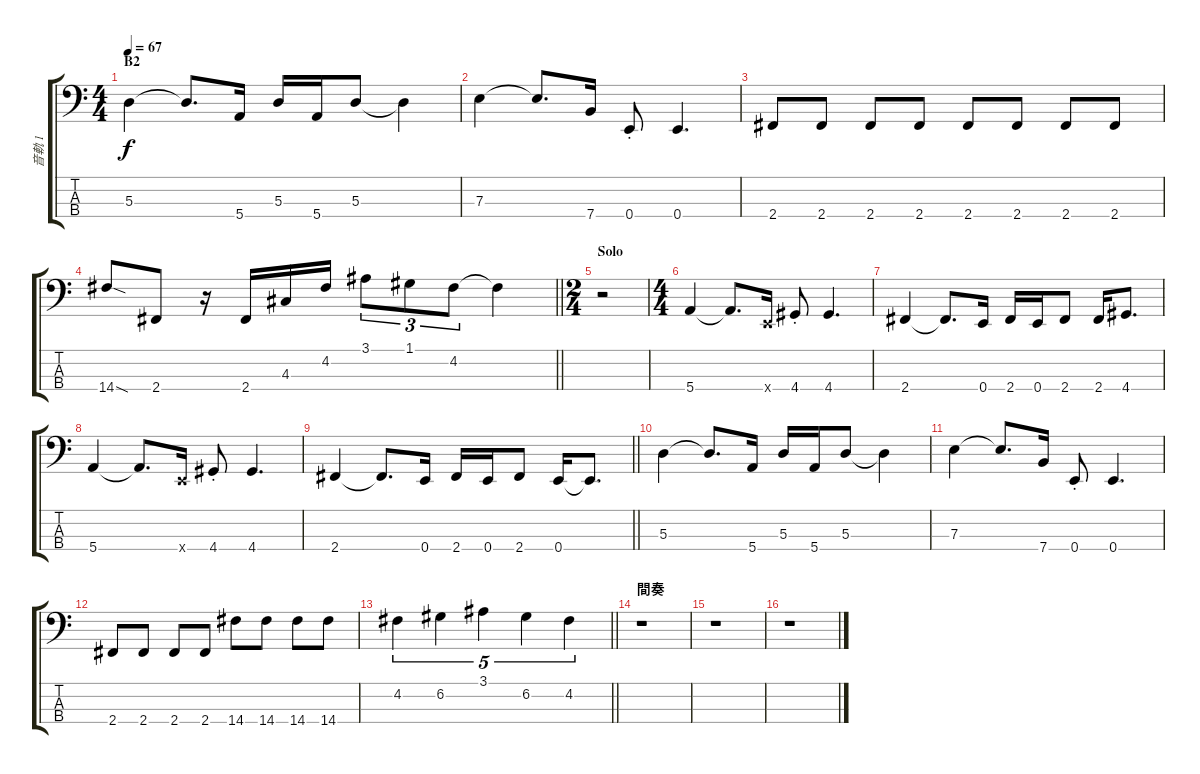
\track ("音軌 1" "音軌 1") {instrument electricbassfinger}
\staff {score tabs}
\tuning (G2 D2 A1 E1) {hide}
\ts (4 4)
\section ("" "B2")
\tempo 67
\clef f4
\ks c
5.3.4{dy f} 5.3{t}.8{d} 5.4.16 5.3.16 5.4.16 5.3.8 5.3{t}.4 |
7.3.4 7.3{t}.8{d} 7.4.16 0.4{st}.8 0.4.4{d} |
2.4.8 2.4.8 2.4.8 2.4.8 2.4.8 2.4.8 2.4.8 2.4.8 |
\barLineRight lightlight
14.4{sod}.8 2.4.8 r.16 2.4.16 4.3.16 4.2.16 3.1.8{tu (3 2)} 1.1.8{tu (3 2)} 4.2.8{tu (3 2)} 4.2{t}.4 |
\ts (2 4)
\section ("" "Solo")
r.2 |
\ts (4 4)
5.4.4 5.4{t}.8{d} 0.4{x}.16 4.4{st}.8 4.4.4{d} |
2.4.4 2.4{t}.8{d} 0.4.16 2.4.16 0.4.16 2.4.8 2.4.16 4.4.8{d} |
5.4.4 5.4{t}.8{d} 0.4{x}.16 4.4{st}.8 4.4.4{d} |
\barLineRight lightlight
2.4.4 2.4{t}.8{d} 0.4.16 2.4.16 0.4.16 2.4.8 0.4.16 0.4{t}.8{d} |
5.3.4 5.3{t}.8{d} 5.4.16 5.3.16 5.4.16 5.3.8 5.3{t}.4 |
7.3.4 7.3{t}.8{d} 7.4.16 0.4{st}.8 0.4.4{d} |
2.4.8 2.4.8 2.4.8 2.4.8 14.4.8 14.4.8 14.4.8 14.4.8 |
\barLineRight lightlight
4.2.4{tu (5 4)} 6.2.4{tu (5 4)} 3.1.4{tu (5 4)} 6.2.4{tu (5 4)} 4.2.4{tu (5 4)} |
\section ("" "間奏")
r.1 |
r.1 |
r.1
